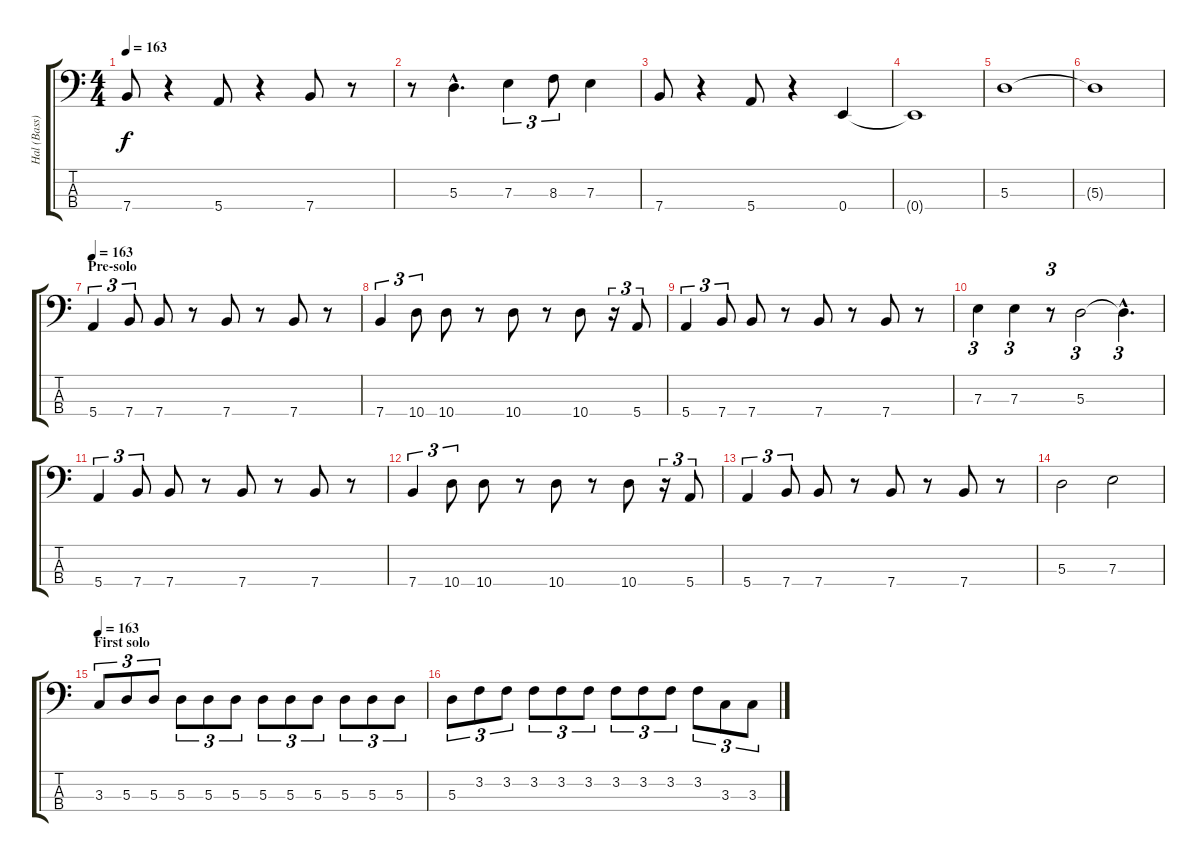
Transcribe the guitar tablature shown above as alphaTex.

\track ("Hal (Bass)" "Hal (Bass)") {instrument electricbassfinger}
\staff {score tabs}
\tuning (G2 D2 A1 E1) {hide}
\ts (4 4)
\tempo 163
\clef f4
\ks c
7.4.8{dy f} r.4 5.4.8 r.4 7.4.8 r.8 |
r.8 5.3{hac}.4{d} 7.3.4{tu (3 2)} 8.3.8{tu (3 2)} 7.3.4 |
7.4.8 r.4 5.4.8 r.4 0.4.4 |
0.4{t}.1 |
5.3.1 |
5.3{t}.1 |
\section ("" "Pre-solo")
\tempo 163
5.4.4{tu (3 2)} 7.4.8{tu (3 2)} 7.4.8 r.8 7.4.8 r.8 7.4.8 r.8 |
7.4.4{tu (3 2)} 10.4.8{tu (3 2)} 10.4.8 r.8 10.4.8 r.8 10.4.8 r.16{tu (3 2)} 5.4.8{tu (3 2)} |
5.4.4{tu (3 2)} 7.4.8{tu (3 2)} 7.4.8 r.8 7.4.8 r.8 7.4.8 r.8 |
7.3.4{tu (3 2)} 7.3.4{tu (3 2)} r.8{tu (3 2)} 5.3.2{tu (3 2)} 5.3{hac t}.4{d tu (3 2)} |
5.4.4{tu (3 2)} 7.4.8{tu (3 2)} 7.4.8 r.8 7.4.8 r.8 7.4.8 r.8 |
7.4.4{tu (3 2)} 10.4.8{tu (3 2)} 10.4.8 r.8 10.4.8 r.8 10.4.8 r.16{tu (3 2)} 5.4.8{tu (3 2)} |
5.4.4{tu (3 2)} 7.4.8{tu (3 2)} 7.4.8 r.8 7.4.8 r.8 7.4.8 r.8 |
5.3.2 7.3.2 |
\section ("" "First solo")
\tempo 163
3.3.8{tu (3 2)} 5.3.8{tu (3 2)} 5.3.8{tu (3 2)} 5.3.8{tu (3 2)} 5.3.8{tu (3 2)} 5.3.8{tu (3 2)} 5.3.8{tu (3 2)} 5.3.8{tu (3 2)} 5.3.8{tu (3 2)} 5.3.8{tu (3 2)} 5.3.8{tu (3 2)} 5.3.8{tu (3 2)} |
5.3.8{tu (3 2)} 3.2.8{tu (3 2)} 3.2.8{tu (3 2)} 3.2.8{tu (3 2)} 3.2.8{tu (3 2)} 3.2.8{tu (3 2)} 3.2.8{tu (3 2)} 3.2.8{tu (3 2)} 3.2.8{tu (3 2)} 3.2.8{tu (3 2)} 3.3.8{tu (3 2)} 3.3.8{tu (3 2)}
